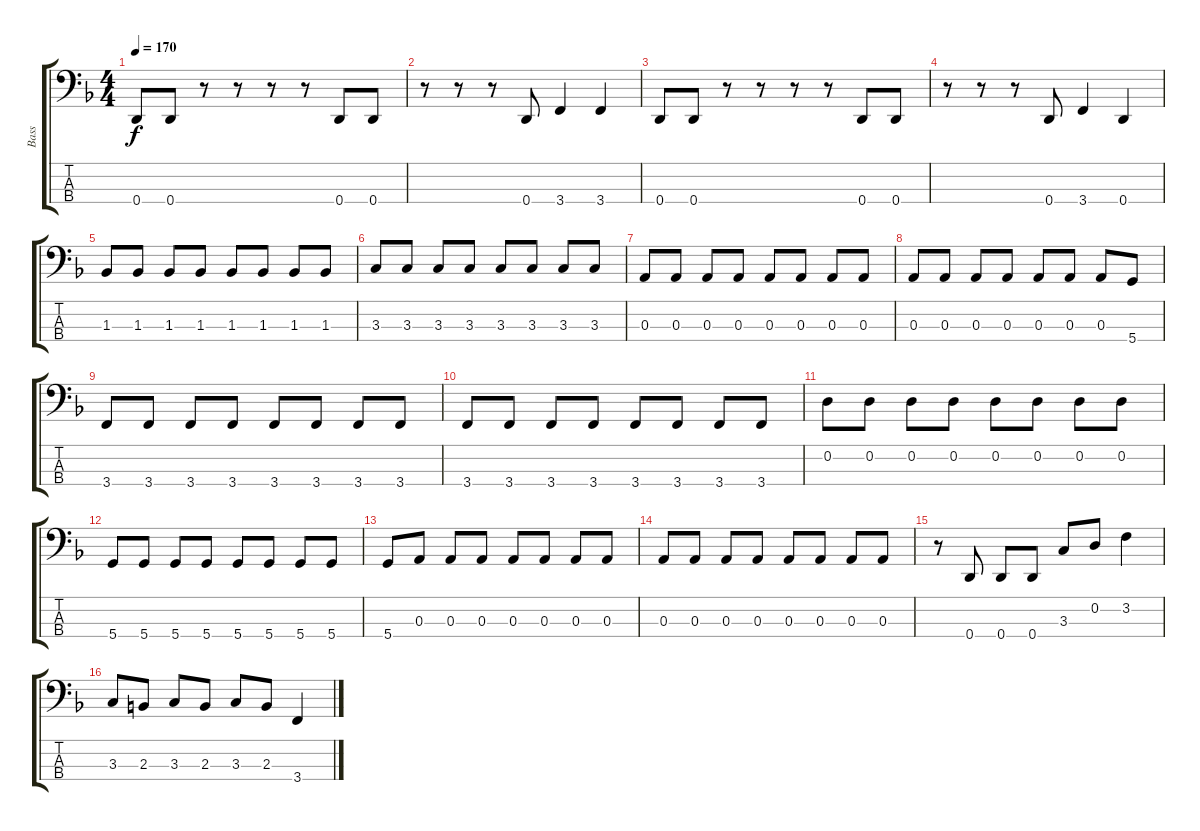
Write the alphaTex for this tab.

\track ("Bass" "Bass") {instrument electricbassfinger}
\staff {score tabs}
\tuning (G2 D2 A1 D1) {hide}
\ts (4 4)
\tempo 170
\clef f4
\ks dminor
0.4.8{dy f} 0.4.8 r.8 r.8 r.8 r.8 0.4.8 0.4.8 |
r.8 r.8 r.8 0.4.8 3.4.4 3.4.4 |
0.4.8 0.4.8 r.8 r.8 r.8 r.8 0.4.8 0.4.8 |
r.8 r.8 r.8 0.4.8 3.4.4 0.4.4 |
1.3.8 1.3.8 1.3.8 1.3.8 1.3.8 1.3.8 1.3.8 1.3.8 |
3.3.8 3.3.8 3.3.8 3.3.8 3.3.8 3.3.8 3.3.8 3.3.8 |
0.3.8 0.3.8 0.3.8 0.3.8 0.3.8 0.3.8 0.3.8 0.3.8 |
0.3.8 0.3.8 0.3.8 0.3.8 0.3.8 0.3.8 0.3.8 5.4.8 |
3.4.8 3.4.8 3.4.8 3.4.8 3.4.8 3.4.8 3.4.8 3.4.8 |
3.4.8 3.4.8 3.4.8 3.4.8 3.4.8 3.4.8 3.4.8 3.4.8 |
0.2.8 0.2.8 0.2.8 0.2.8 0.2.8 0.2.8 0.2.8 0.2.8 |
5.4.8 5.4.8 5.4.8 5.4.8 5.4.8 5.4.8 5.4.8 5.4.8 |
5.4.8 0.3.8 0.3.8 0.3.8 0.3.8 0.3.8 0.3.8 0.3.8 |
0.3.8 0.3.8 0.3.8 0.3.8 0.3.8 0.3.8 0.3.8 0.3.8 |
r.8 0.4.8 0.4.8 0.4.8 3.3.8 0.2.8 3.2.4 |
3.3.8 2.3.8 3.3.8 2.3.8 3.3.8 2.3.8 3.4.4
